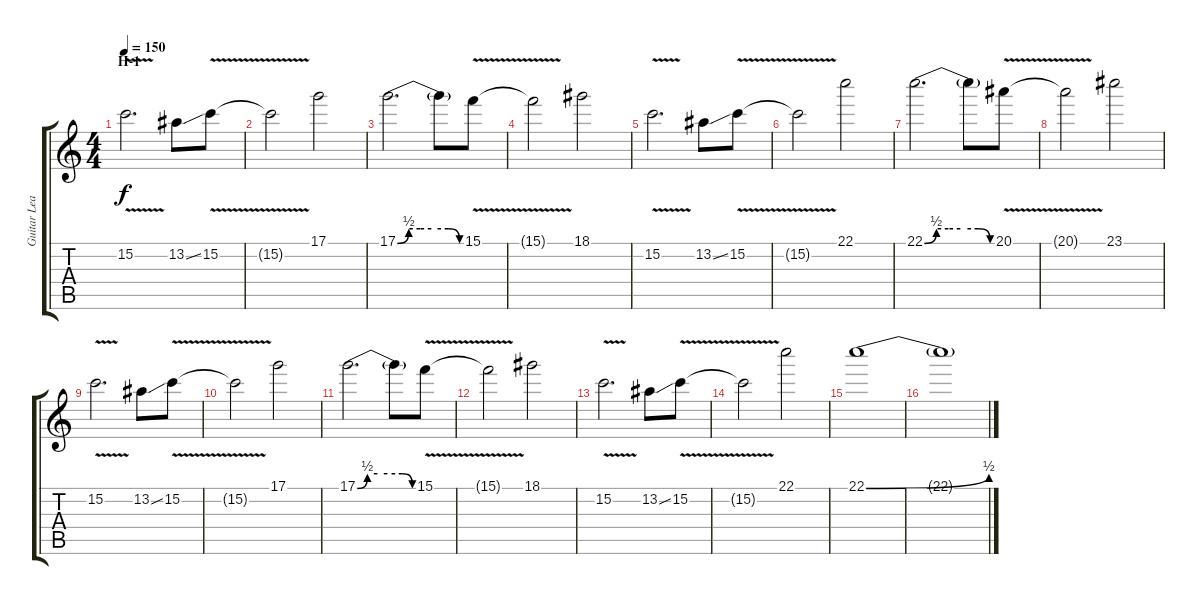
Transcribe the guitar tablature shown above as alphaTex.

\track ("Guitar Lead" "Guitar Lea") {instrument overdrivenguitar}
\staff {score tabs}
\tuning (D4 A3 F3 C3 G2 C2) {hide}
\ts (4 4)
\section ("" "H-1")
\tempo 150
\clef g2
\ks c
15.2{v}.2{d dy f} 13.2{ss}.8 15.2{v}.8 |
15.2{t}.2 17.1.2 |
17.1{be (custom 0 0 10 2 20 2 30 2 45 2 55 0 60 0)}.2{d} 17.1{t}.8 15.1{v}.8 |
15.1{t}.2 18.1.2 |
15.2{v}.2{d} 13.2{ss}.8 15.2{v}.8 |
15.2{t}.2 22.1.2 |
22.1{be (custom 0 0 10 2 20 2 30 2 45 2 55 0 60 0)}.2{d} 22.1{t}.8 20.1{v}.8 |
20.1{t}.2 23.1.2 |
15.2{v}.2{d} 13.2{ss}.8 15.2{v}.8 |
15.2{t}.2 17.1.2 |
17.1{be (custom 0 0 10 2 20 2 30 2 45 2 55 0 60 0)}.2{d} 17.1{t}.8 15.1{v}.8 |
15.1{t}.2 18.1.2 |
15.2{v}.2{d} 13.2{ss}.8 15.2{v}.8 |
15.2{t}.2 22.1.2 |
22.1{be (bend 0 0 60 2)}.1 |
22.1{t}.1
